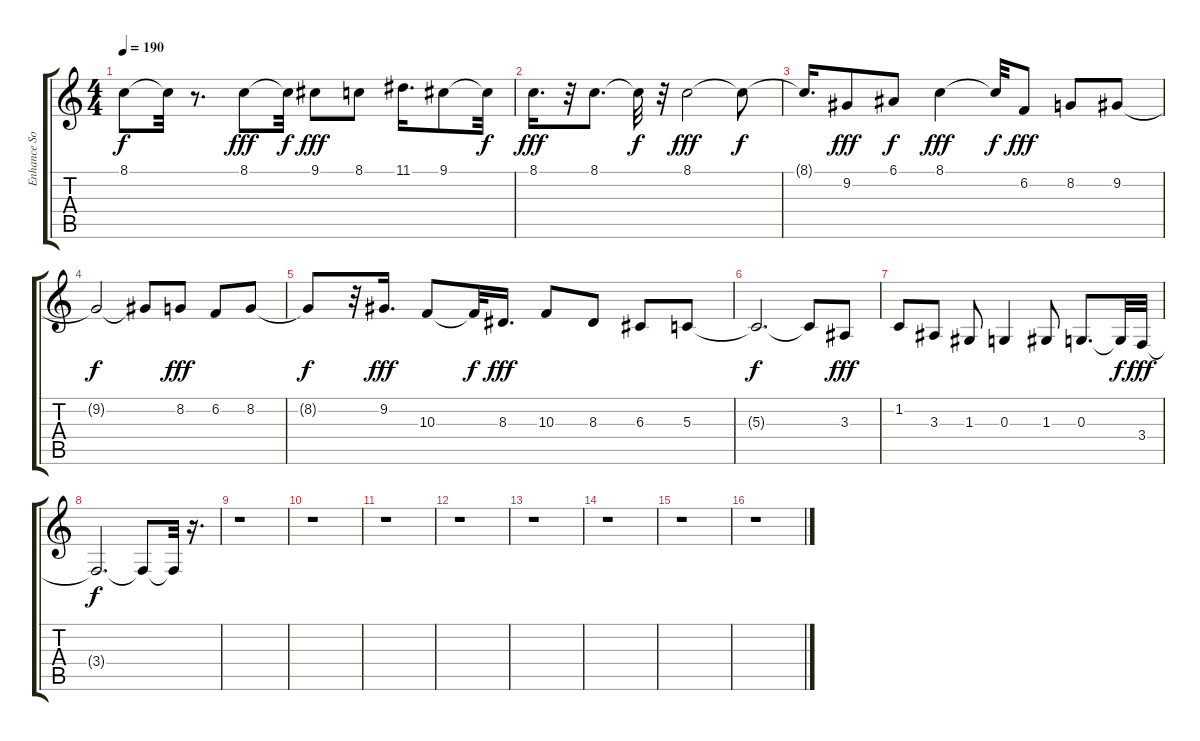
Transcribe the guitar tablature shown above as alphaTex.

\track ("Enhance Solos via Harp" "Enhance So") {instrument orchestralharp}
\staff {score tabs}
\tuning (E4 B3 G3 D3 A2 E2) {hide}
\ts (4 4)
\tempo 190
\clef g2
\ks c
8.1{t}.8{dy f} 8.1{t}.32 r.8{d} 8.1.8{dy fff} 8.1{t}.32{dy f} 9.1.8{dy fff} 8.1.8 11.1.16{d} 9.1.8 9.1{t}.32{dy f} |
8.1.16{d dy fff} r.32 8.1.8{d} 8.1{t}.32{dy f} r.32 8.1.2{dy fff} 8.1{t}.8{dy f} |
8.1{t}.16{d} 9.2.8{dy fff} 6.1.8{dy f} 8.1.4{dy fff} 8.1{t}.32{dy f} 6.2.8{dy fff} 8.2.8 9.2.8 |
9.2{t}.2{dy f} 9.2{t}.8 8.2.8{dy fff} 6.2.8 8.2.8 |
8.2{t}.8{dy f} r.32 9.2.16{d dy fff} 10.3.8 10.3{t}.32{dy f} 8.3.16{d dy fff} 10.3.8 8.3.8 6.3.8 5.3.8 |
5.3{t}.2{d dy f} 5.3{t}.8 3.3.8{dy fff} |
1.2.8 3.3.8 1.3.8 0.3.4 1.3.8 0.3.8{d} 0.3{t}.32{dy f} 3.4.32{dy fff} |
3.4{t}.2{d dy f} 3.4{t}.8 3.4{t}.32 r.16{d} |
r.1 |
r.1 |
r.1 |
r.1 |
r.1 |
r.1 |
r.1 |
r.1
